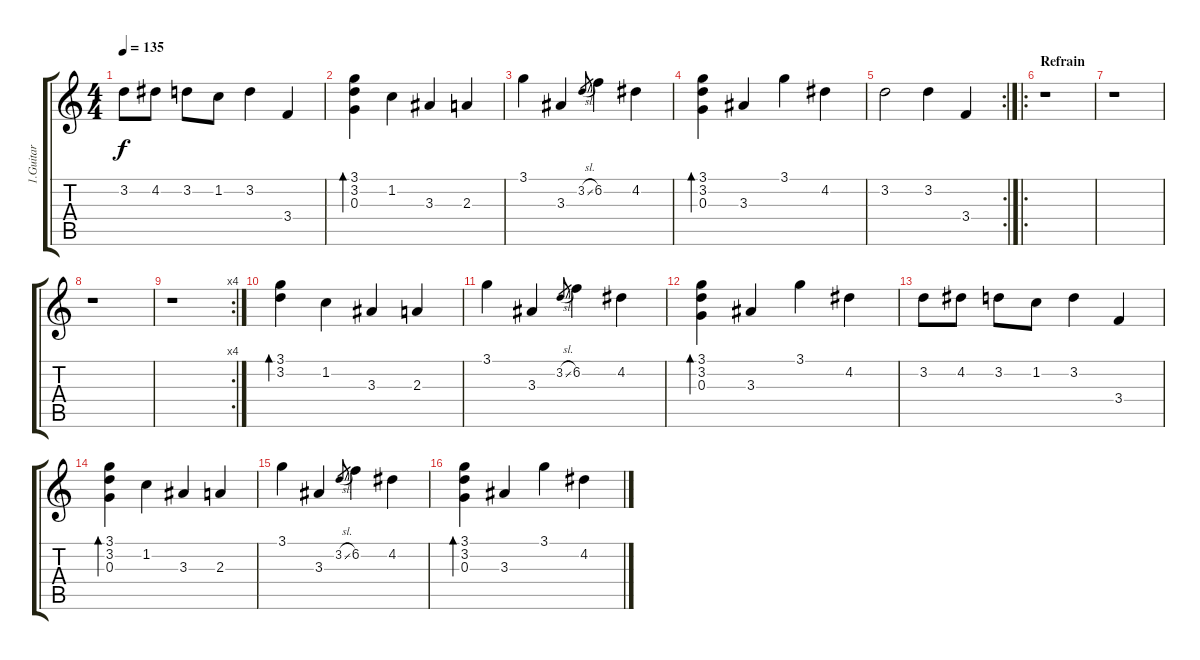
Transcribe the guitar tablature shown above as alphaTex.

\track ("1.Guitar" "1.Guitar") {instrument acousticguitarnylon}
\staff {score tabs}
\tuning (E4 B3 G3 D3 A2 E2) {hide}
\ts (4 4)
\tempo 135
\clef g2
\ks c
3.2.8{dy f} 4.2.8 3.2.8 1.2.8 3.2.4 3.4.4 |
(3.1 3.2 0.3).4{bd 480} 1.2.4 3.3.4 2.3.4 |
3.1.4 3.3.4 3.2{sl}.8{gr} 6.2.4 4.2.4 |
(3.1 3.2 0.3).4{bd 60} 3.3.4 3.1.4 4.2.4 |
\rc 2
3.2.2 3.2.4 3.4.4 |
\ro
\section ("" "Refrain")
r.1 |
r.1 |
r.1 |
\rc 4
r.1 |
(3.1 3.2).4{bd 480} 1.2.4 3.3.4 2.3.4 |
3.1.4 3.3.4 3.2{sl}.8{gr} 6.2.4 4.2.4 |
(3.1 3.2 0.3).4{bd 60} 3.3.4 3.1.4 4.2.4 |
3.2.8 4.2.8 3.2.8 1.2.8 3.2.4 3.4.4 |
(3.1 3.2 0.3).4{bd 480} 1.2.4 3.3.4 2.3.4 |
3.1.4 3.3.4 3.2{sl}.8{gr} 6.2.4 4.2.4 |
(3.1 3.2 0.3).4{bd 60} 3.3.4 3.1.4 4.2.4
